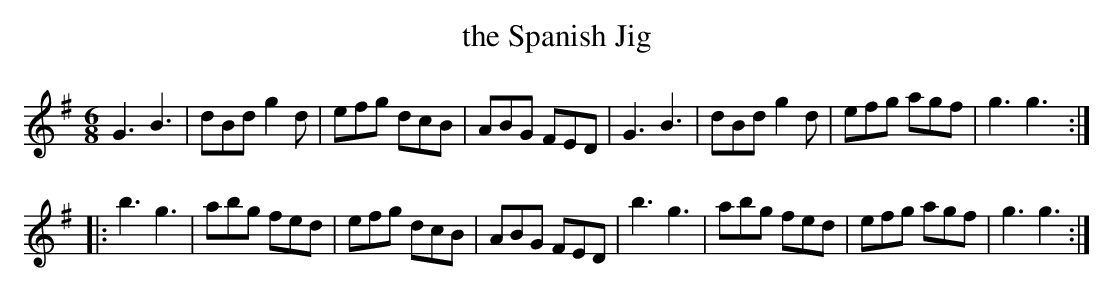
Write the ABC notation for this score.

X:1
T:the Spanish Jig
M:6/8
K:G
G3 B3 | dBd g2d | efg dcB | ABG FED |     \
G3 B3 | dBd g2d | efg agf | g3 g3 :|
|:b3 g3 | abg fed | efg dcB | ABG FED |      \
b3 g3 | abg fed | efg agf | g3g3 :|
